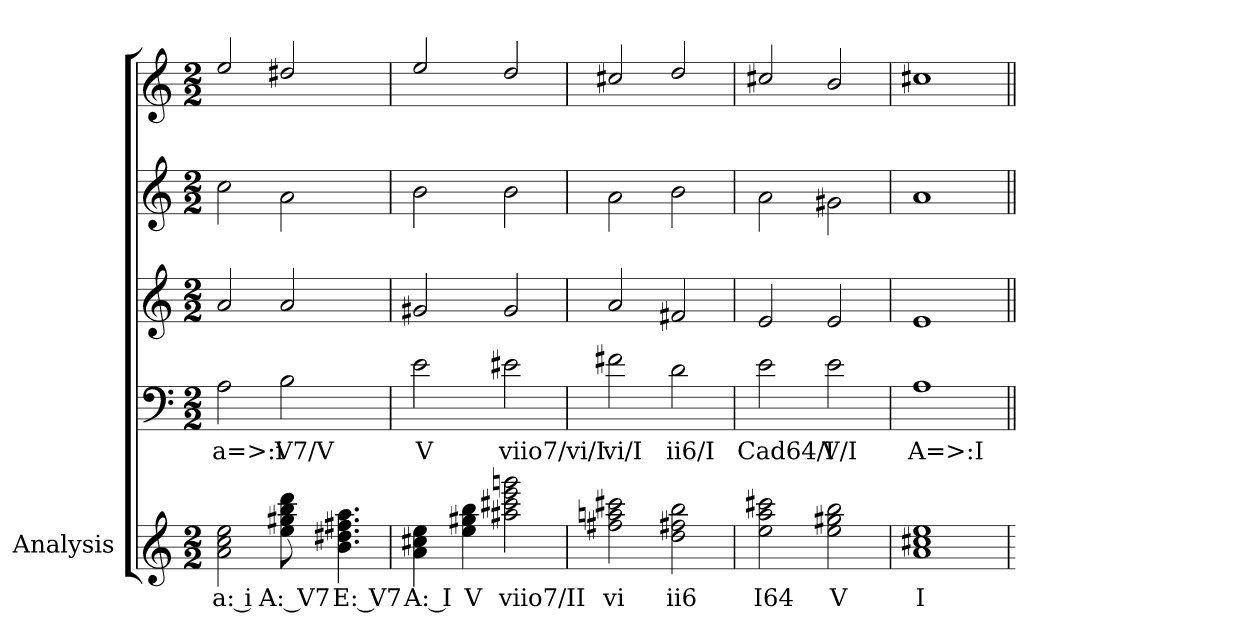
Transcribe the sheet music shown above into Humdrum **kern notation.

**kern	**text	**kern	**text	**kern	**kern	**kern
*part5	*part5	*part4	*part4	*part3	*part2	*part1
*staff5	*staff5	*staff4	*staff4	*staff3	*staff2	*staff1
*I"Analysis	*	*	*	*	*	*
*	*	*clefF4	*	*clefG2	*clefG2	*clefG2
*k[]	*	*k[]	*	*k[]	*k[]	*k[]
*M2/2	*	*M2/2	*	*M2/2	*M2/2	*M2/2
=	=	=	=	=	=	=
2a 2cc 2ee	a: i	2A\	a=>:i	2a/	2cc\	2ee/
8ee 8gg#X 8bb 8ddd	A: V7	2B\	V7/V	2a/	2a\	2dd#X/
4.b 4.dd#X 4.ff#X 4.aa	E: V7	.	.	.	.	.
=1	=1	=1	=1	=1	=1	=1
4a 4cc#X 4ee	A: I	2e\	V	2g#X/	2b\	2ee/
4ee 4gg#X 4bb	V	.	.	.	.	.
2aa#X 2ccc#X 2eee 2gggn	viio7/II	2e#X\	viio7/vi/I	2g#/	2b\	2dd/
=2	=2	=2	=2	=2	=2	=2
2ff#X 2aan 2ccc#X	vi	2f#X\	vi/I	2a/	2a\	2cc#X/
2dd 2ff#X 2bb	ii6	2d\	ii6/I	2f#X/	2b\	2dd/
=3	=3	=3	=3	=3	=3	=3
2ee 2aa 2ccc#X	I64	2e\	Cad64/I	2e/	2a\	2cc#X/
2ee 2gg#X 2bb	V	2e\	V/I	2e/	2g#X\	2b/
=4	=4	=4	=4	=4	=4	=4
1a 1cc#X 1ee	I	1A\	A=>:I	1e/	1a\	1cc#X/
=	=||	=||	=||	=||	=||	=||
*-	*-	*-	*-	*-	*-	*-
